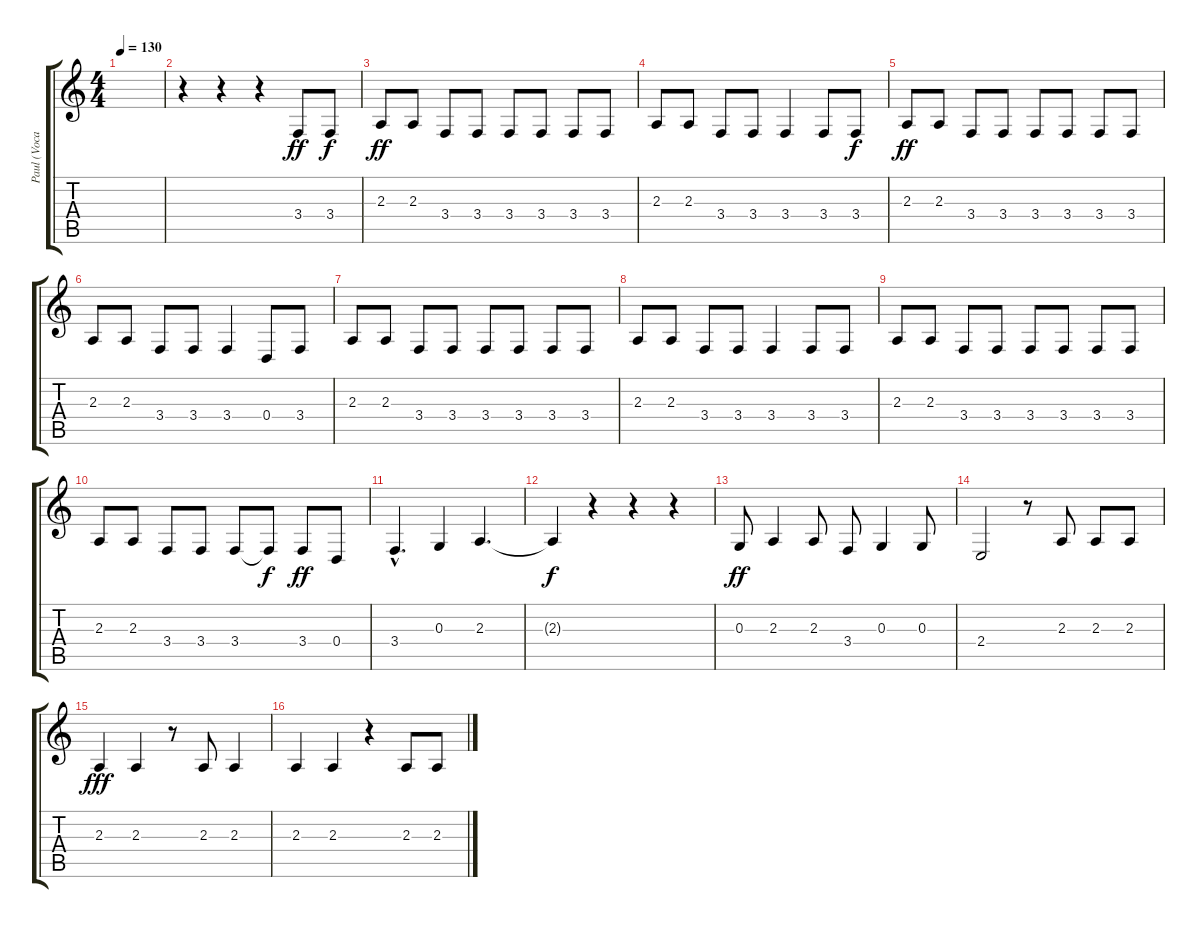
\track ("Paul (Vocals)" "Paul (Voca") {instrument tenorsax}
\staff {score tabs}
\tuning (E4 B3 G3 D3 A2 E2) {hide}
\ts (4 4)
\tempo 130
\clef g2
\ks c
|
r.4 r.4 r.4 3.4.8{dy ff} 3.4.8{dy f} |
2.3.8{dy ff} 2.3.8 3.4.8 3.4.8 3.4.8 3.4.8 3.4.8 3.4.8 |
2.3.8 2.3.8 3.4.8 3.4.8 3.4.4 3.4.8 3.4.8{dy f} |
2.3.8{dy ff} 2.3.8 3.4.8 3.4.8 3.4.8 3.4.8 3.4.8 3.4.8 |
2.3.8 2.3.8 3.4.8 3.4.8 3.4.4 0.4.8 3.4.8 |
2.3.8 2.3.8 3.4.8 3.4.8 3.4.8 3.4.8 3.4.8 3.4.8 |
2.3.8 2.3.8 3.4.8 3.4.8 3.4.4 3.4.8 3.4.8 |
2.3.8 2.3.8 3.4.8 3.4.8 3.4.8 3.4.8 3.4.8 3.4.8 |
2.3.8 2.3.8 3.4.8 3.4.8 3.4.8 3.4{t}.8{dy f} 3.4.8{dy ff} 0.4.8 |
3.4{hac}.4{d} 0.3.4 2.3.4{d} |
2.3{t}.4{dy f} r.4 r.4 r.4 |
0.3.8{dy ff} 2.3.4 2.3.8 3.4.8 0.3.4 0.3.8 |
2.4.2 r.8 2.3.8 2.3.8 2.3.8 |
2.3.4{dy fff} 2.3.4 r.8 2.3.8 2.3.4 |
2.3.4 2.3.4 r.4 2.3.8 2.3.8
